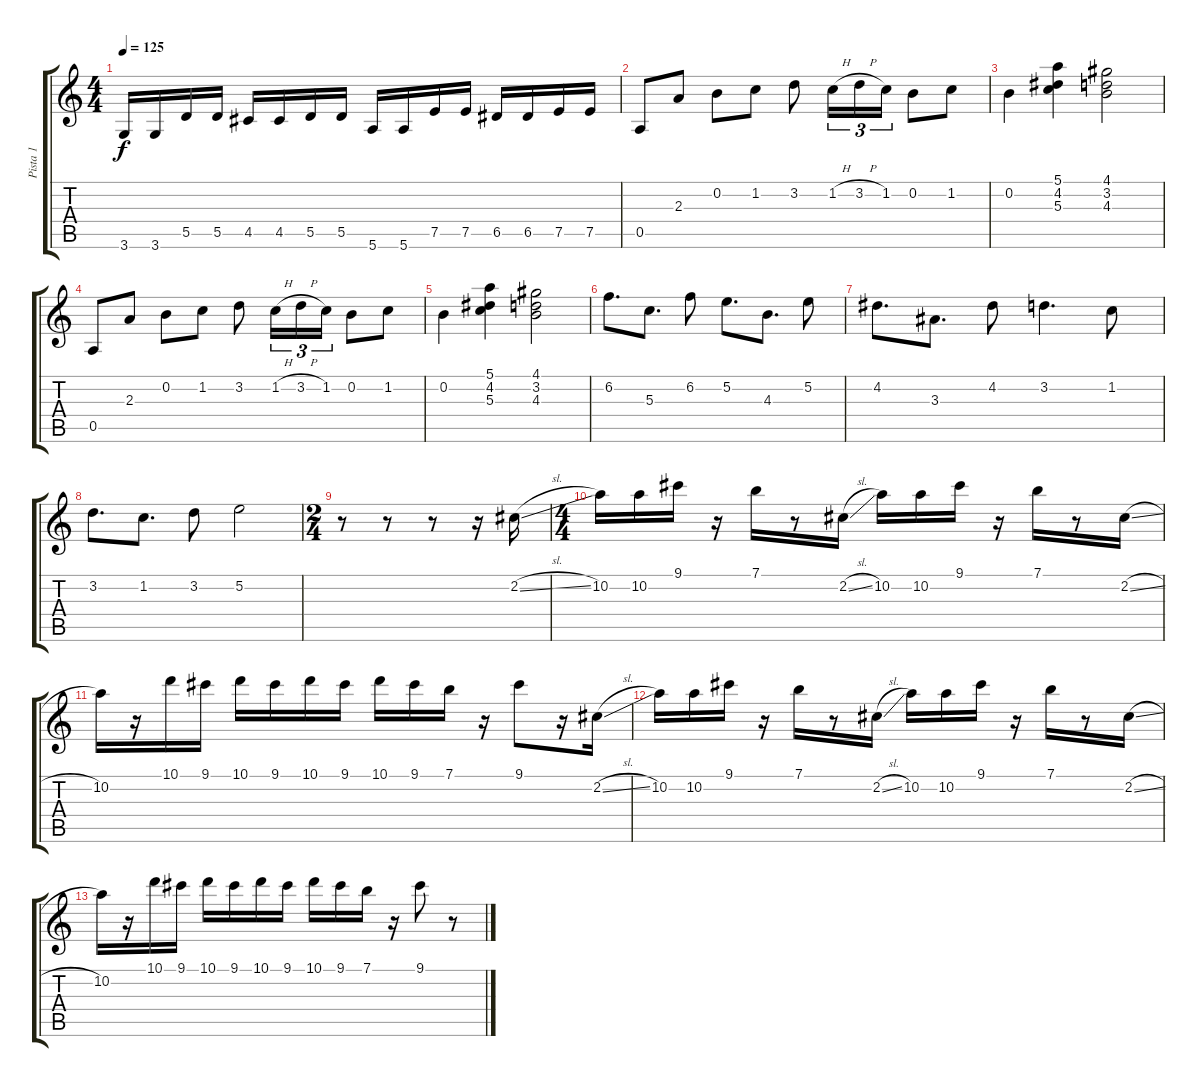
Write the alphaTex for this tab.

\track ("Pista 1" "Pista 1") {instrument electricguitarclean}
\staff {score tabs}
\tuning (E4 B3 G3 D3 A2 E2) {hide}
\ts (4 4)
\tempo 125
\clef g2
\ks c
3.6.16{dy f} 3.6.16 5.5.16 5.5.16 4.5.16 4.5.16 5.5.16 5.5.16 5.6.16 5.6.16 7.5.16 7.5.16 6.5.16 6.5.16 7.5.16 7.5.16 |
0.5.8 2.3.8 0.2.8 1.2.8 3.2.8 1.2{h}.16{tu (3 2)} 3.2{h}.16{tu (3 2)} 1.2.16{tu (3 2)} 0.2.8 1.2.8 |
0.2.4 (5.1 4.2 5.3).4 (4.1 3.2 4.3).2 |
0.5.8 2.3.8 0.2.8 1.2.8 3.2.8 1.2{h}.16{tu (3 2)} 3.2{h}.16{tu (3 2)} 1.2.16{tu (3 2)} 0.2.8 1.2.8 |
0.2.4 (5.1 4.2 5.3).4 (4.1 3.2 4.3).2 |
6.2.8{d} 5.3.8{d} 6.2.8 5.2.8{d} 4.3.8{d} 5.2.8 |
4.2.8{d} 3.3.8{d} 4.2.8 3.2.4{d} 1.2.8 |
3.2.8{d} 1.2.8{d} 3.2.8 5.2.2 |
\ts (2 4)
r.8 r.8 r.8 r.16 2.2{sl}.16 |
\ts (4 4)
10.2.16 10.2.16 9.1.16 r.16 7.1.16 r.8 2.2{sl}.16 10.2.16 10.2.16 9.1.16 r.16 7.1.16 r.8 2.2{sl}.16 |
10.2.16 r.16 10.1.16 9.1.16 10.1.16 9.1.16 10.1.16 9.1.16 10.1.16 9.1.16 7.1.16 r.16 9.1.8 r.16 2.2{sl}.16 |
10.2.16 10.2.16 9.1.16 r.16 7.1.16 r.8 2.2{sl}.16 10.2.16 10.2.16 9.1.16 r.16 7.1.16 r.8 2.2{sl}.16 |
10.2.16 r.16 10.1.16 9.1.16 10.1.16 9.1.16 10.1.16 9.1.16 10.1.16 9.1.16 7.1.16 r.16 9.1.8 r.8
